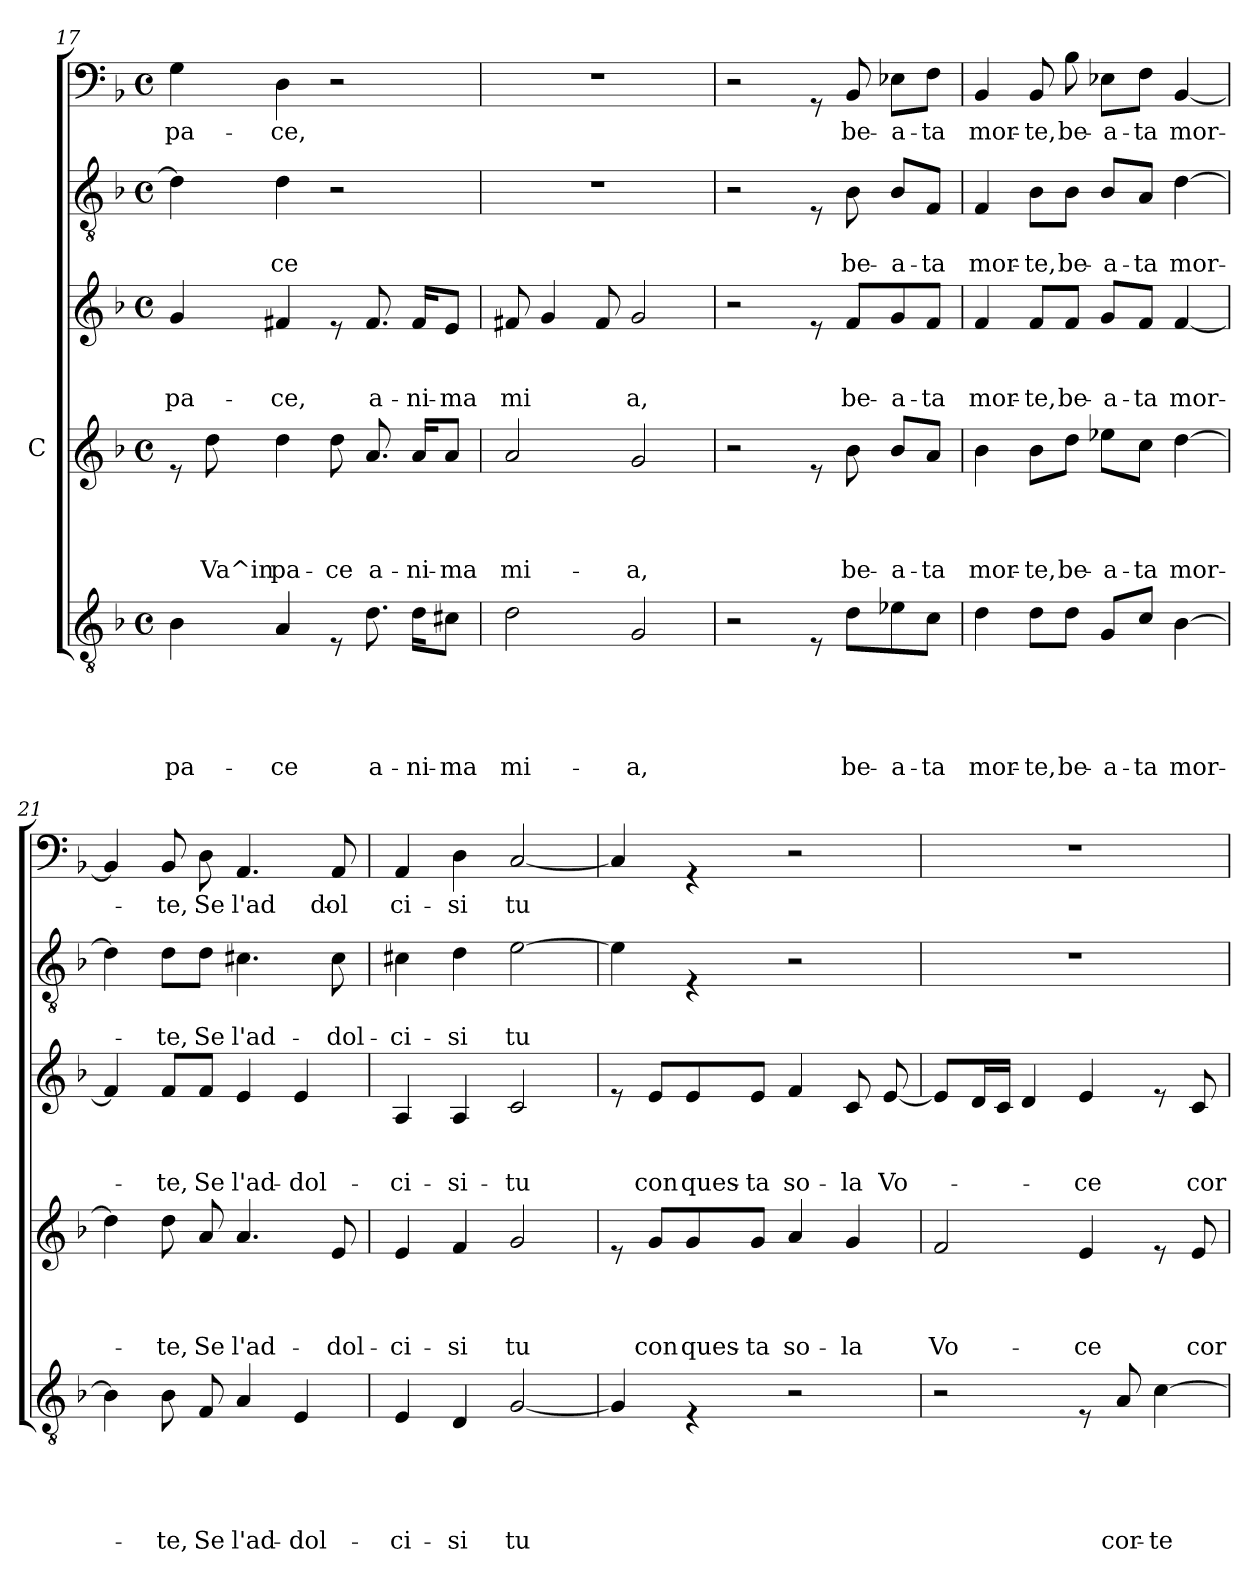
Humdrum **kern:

**kern	**text	**text	**text	**text	**text	**kern	**text	**text	**text	**text	**kern	**text	**text	**text	**kern	**text	**text	**kern	**text
*part5	*part5	*part5	*part5	*part5	*part5	*part4	*part4	*part4	*part4	*part4	*part3	*part3	*part3	*part3	*part2	*part2	*part2	*part1	*part1
*staff5	*staff5	*staff5	*staff5	*staff5	*staff5	*staff4	*staff4	*staff4	*staff4	*staff4	*staff3	*staff3	*staff3	*staff3	*staff2	*staff2	*staff2	*staff1	*staff1
*	*	*	*	*	*	*I"C	*	*	*	*	*	*	*	*	*	*	*	*	*
!!LO:LB:g=z
*clefGv2	*	*	*	*	*	*clefG2	*	*	*	*	*clefG2	*	*	*	*clefGv2	*	*	*clefF4	*
*k[b-]	*	*	*	*	*	*k[b-]	*	*	*	*	*k[b-]	*	*	*	*k[b-]	*	*	*k[b-]	*
*F:	*	*	*	*	*	*F:	*	*	*	*	*F:	*	*	*	*F:	*	*	*F:	*
*M4/4	*	*	*	*	*	*M4/4	*	*	*	*	*M4/4	*	*	*	*M4/4	*	*	*M4/4	*
*met(c)	*	*	*	*	*	*met(c)	*	*	*	*	*met(c)	*	*	*	*met(c)	*	*	*met(c)	*
=17	=17	=17	=17	=17	=17	=17	=17	=17	=17	=17	=17	=17	=17	=17	=17	=17	=17	=17	=17
!	!	!	!	!	!LO:LY:b	!	!	!	!	!	!	!	!	!LO:LY:b	!	!	!	!	!LO:LY:b
4B-\	.	.	.	.	pa-	8re	.	.	.	.	4g/	.	.	pa-	4d\]	.	.	4G\	pa-
!	!	!	!	!	!	!	!	!	!	!LO:LY:b	!	!	!	!	!	!	!	!	!
.	.	.	.	.	.	8dd\	.	.	.	Va^in	.	.	.	.	.	.	.	.	.
!	!	!	!	!	!LO:LY:b	!	!	!	!	!LO:LY:b	!	!	!	!LO:LY:b	!	!	!LO:LY:b	!	!LO:LY:b
4A/	.	.	.	.	-ce	4dd\	.	.	.	pa-	4f#X/	.	.	-ce,	4d\	.	-ce	4D\	-ce,
!	!	!	!	!	!	!	!	!	!	!LO:LY:b	!	!	!	!	!	!	!	!	!
8rE	.	.	.	.	.	8dd\	.	.	.	-ce	8re	.	.	.	2r	.	.	2r	.
!	!	!	!	!	!LO:LY:b	!	!	!	!	!LO:LY:b	!	!	!	!LO:LY:b	!	!	!	!	!
8.d\	.	.	.	.	a-	8.a/	.	.	.	a-	8.f#/	.	.	a-	.	.	.	.	.
!	!	!	!	!	!LO:LY:b	!	!	!	!	!LO:LY:b	!	!	!	!LO:LY:b	!	!	!	!	!
16d\KL	.	.	.	.	-ni-	16a/KL	.	.	.	-ni-	16f#/KL	.	.	-ni-	.	.	.	.	.
!	!	!	!	!	!LO:LY:b	!	!	!	!	!LO:LY:b	!	!	!	!LO:LY:b	!	!	!	!	!
8c#X\J	.	.	.	.	-ma	8a/J	.	.	.	-ma	8e/J	.	.	-ma	.	.	.	.	.
=18	=18	=18	=18	=18	=18	=18	=18	=18	=18	=18	=18	=18	=18	=18	=18	=18	=18	=18	=18
!	!	!	!	!	!LO:LY:b	!	!	!	!	!LO:LY:b	!	!	!	!LO:LY:b	!	!	!	!	!
2d\	.	.	.	.	mi-	2a/	.	.	.	mi-	8f#X/	.	.	mi	1r	.	.	1r	.
.	.	.	.	.	.	.	.	.	.	.	4g/	.	.	.	.	.	.	.	.
.	.	.	.	.	.	.	.	.	.	.	8f#/	.	.	.	.	.	.	.	.
!	!	!	!	!	!LO:LY:b	!	!	!	!	!LO:LY:b	!	!	!	!LO:LY:b	!	!	!	!	!
2G/	.	.	.	.	-a,	2g/	.	.	.	-a,	2g/	.	.	a,	.	.	.	.	.
=19	=19	=19	=19	=19	=19	=19	=19	=19	=19	=19	=19	=19	=19	=19	=19	=19	=19	=19	=19
2r	.	.	.	.	.	2r	.	.	.	.	2r	.	.	.	2r	.	.	2r	.
8rE	.	.	.	.	.	8re	.	.	.	.	8re	.	.	.	8rE	.	.	8rGG	.
!	!	!	!	!	!LO:LY:b	!	!	!	!	!LO:LY:b	!	!	!	!LO:LY:b	!	!	!LO:LY:b	!	!LO:LY:b
8d\L	.	.	.	.	be-	8b-\	.	.	.	be-	8f/L	.	.	be-	8B-\	.	be-	8BB-/	be-
!	!	!	!	!	!LO:LY:b	!	!	!	!	!LO:LY:b	!	!	!	!LO:LY:b	!	!	!LO:LY:b	!	!LO:LY:b
8e-X\	.	.	.	.	-a-	8b-/L	.	.	.	-a-	8g/	.	.	-a-	8B-/L	.	-a-	8E-X\L	-a-
!	!	!	!	!	!LO:LY:b	!	!	!	!	!LO:LY:b	!	!	!	!LO:LY:b	!	!	!LO:LY:b	!	!LO:LY:b
8c\J	.	.	.	.	-ta	8a/J	.	.	.	-ta	8f/J	.	.	-ta	8F/J	.	-ta	8F\J	-ta
=20	=20	=20	=20	=20	=20	=20	=20	=20	=20	=20	=20	=20	=20	=20	=20	=20	=20	=20	=20
!	!	!	!	!	!LO:LY:b	!	!	!	!	!LO:LY:b	!	!	!	!LO:LY:b	!	!	!LO:LY:b	!	!LO:LY:b
4d\	.	.	.	.	mor-	4b-\	.	.	.	mor-	4f/	.	.	mor-	4F/	.	mor-	4BB-/	mor-
!	!	!	!	!	!LO:LY:b	!	!	!	!	!LO:LY:b	!	!	!	!LO:LY:b	!	!	!LO:LY:b	!	!LO:LY:b
8d\L	.	.	.	.	-te,	8b-\L	.	.	.	-te,	8f/L	.	.	-te,	8B-\L	.	-te,	8BB-/	-te,
!	!	!	!	!	!LO:LY:b	!	!	!	!	!LO:LY:b	!	!	!	!LO:LY:b	!	!	!LO:LY:b	!	!LO:LY:b
8d\J	.	.	.	.	be-	8dd\J	.	.	.	be-	8f/J	.	.	be-	8B-\J	.	be-	8B-\	be-
!	!	!	!	!	!LO:LY:b	!	!	!	!	!LO:LY:b	!	!	!	!LO:LY:b	!	!	!LO:LY:b	!	!LO:LY:b
8G/L	.	.	.	.	-a-	8ee-X\L	.	.	.	-a-	8g/L	.	.	-a-	8B-/L	.	-a-	8E-X\L	-a-
!	!	!	!	!	!LO:LY:b	!	!	!	!	!LO:LY:b	!	!	!	!LO:LY:b	!	!	!LO:LY:b	!	!LO:LY:b
8c/J	.	.	.	.	-ta	8cc\J	.	.	.	-ta	8f/J	.	.	-ta	8A/J	.	-ta	8F\J	-ta
!	!	!	!	!	!LO:LY:b	!	!	!	!	!LO:LY:b	!	!	!	!LO:LY:b	!	!	!LO:LY:b	!	!LO:LY:b
[>4B-\	.	.	.	.	mor-	[>4dd\	.	.	.	mor-	[<4f/	.	.	mor-	[>4d\	.	mor-	[<4BB-/	mor-
!!LO:LB:g=z
=21	=21	=21	=21	=21	=21	=21	=21	=21	=21	=21	=21	=21	=21	=21	=21	=21	=21	=21	=21
*	*	*	*	*	*	*	*	*	*	*	*	*	*	*	*	*	*	*^	*
4B-\]	.	.	.	.	.	4dd\]	.	.	.	.	4f/]	.	.	.	4d\]	.	.	4BB-/]	4.ryy	.
!	!	!	!	!	!LO:LY:b	!	!	!	!	!LO:LY:b	!	!	!	!LO:LY:b	!	!	!LO:LY:b	!	!	!LO:LY:b
8B-\	.	.	.	.	-te,	8dd\	.	.	.	-te,	8f/L	.	.	-te,	8d\L	.	-te,	8BB-/	.	-te,
!	!	!	!	!	!LO:LY:b	!	!	!	!	!LO:LY:b	!	!	!	!LO:LY:b	!	!	!LO:LY:b	!	!	!LO:LY:b
8F/	.	.	.	.	Se	8a/	.	.	.	Se	8f/J	.	.	Se	8d\J	.	Se	8ryy	8D\	-Se
!	!	!	!	!	!LO:LY:b	!	!	!	!	!LO:LY:b	!	!	!	!LO:LY:b	!	!	!LO:LY:b	!	!	!LO:LY:b
4A/	.	.	.	.	l'ad-	4.a/	.	.	.	l'ad-	4e/	.	.	l'ad-	4.c#X\	.	l'ad-	4.AA/	4.ryy	l'ad-
!	!	!	!	!	!LO:LY:b	!	!	!	!	!	!	!	!	!LO:LY:b	!	!	!	!	!	!
4E/	.	.	.	.	-dol-	.	.	.	.	.	4e/	.	.	-dol-	.	.	.	.	.	.
!	!	!	!	!	!	!	!	!	!	!LO:LY:b	!	!	!	!	!	!	!LO:LY:b	!	!	!LO:LY:b
.	.	.	.	.	.	8e/	.	.	.	-dol-	.	.	.	.	8c#\	.	-dol-	8ryy	8AA/	dol-
=22	=22	=22	=22	=22	=22	=22	=22	=22	=22	=22	=22	=22	=22	=22	=22	=22	=22	=22	=22	=22
!	!	!	!	!	!LO:LY:b	!	!	!	!	!LO:LY:b	!	!	!	!LO:LY:b	!	!	!LO:LY:b	!	!	!LO:LY:b
*	*	*	*	*	*	*	*	*	*	*	*	*	*	*	*	*	*	*v	*v	*
4E/	.	.	.	.	-ci-	4e/	.	.	.	-ci-	4A/	.	.	-ci-	4c#X\	.	-ci-	4AA/	-ci-
!	!	!	!	!	!LO:LY:b	!	!	!	!	!LO:LY:b	!	!	!	!LO:LY:b	!	!	!LO:LY:b	!	!LO:LY:b
4D/	.	.	.	.	-si	4f/	.	.	.	-si	4A/	.	.	-si-	4d\	.	-si	4D\	-si
!	!	!	!	!	!LO:LY:b	!	!	!	!	!LO:LY:b	!	!	!	!LO:LY:b	!	!	!LO:LY:b	!	!LO:LY:b
[<2G/	.	.	.	.	tu	2g/	.	.	.	tu	2c/	.	.	-tu	[>2e\	.	tu	[<2C/	tu
=23	=23	=23	=23	=23	=23	=23	=23	=23	=23	=23	=23	=23	=23	=23	=23	=23	=23	=23	=23
4G/]	.	.	.	.	.	8re	.	.	.	.	8re	.	.	.	4e\]	.	.	4C/]	.
!	!	!	!	!	!	!	!	!	!	!LO:LY:b	!	!	!	!LO:LY:b	!	!	!	!	!
.	.	.	.	.	.	8g/L	.	.	.	con	8e/L	.	.	con	.	.	.	.	.
!	!	!	!	!	!	!	!	!	!	!LO:LY:b	!	!	!	!LO:LY:b	!	!	!	!	!
4rE	.	.	.	.	.	8g/	.	.	.	ques-	8e/	.	.	ques-	4rE	.	.	4rGG	.
!	!	!	!	!	!	!	!	!	!	!LO:LY:b	!	!	!	!LO:LY:b	!	!	!	!	!
.	.	.	.	.	.	8g/J	.	.	.	-ta	8e/J	.	.	-ta	.	.	.	.	.
!	!	!	!	!	!	!	!	!	!	!LO:LY:b	!	!	!	!LO:LY:b	!	!	!	!	!
2r	.	.	.	.	.	4a/	.	.	.	so-	4f/	.	.	so-	2r	.	.	2r	.
!	!	!	!	!	!	!	!	!	!	!LO:LY:b	!	!	!	!LO:LY:b	!	!	!	!	!
.	.	.	.	.	.	4g/	.	.	.	-la	8c/	.	.	-la	.	.	.	.	.
!	!	!	!	!	!	!	!	!	!	!	!	!	!	!LO:LY:b	!	!	!	!	!
.	.	.	.	.	.	.	.	.	.	.	[<8e/	.	.	Vo-	.	.	.	.	.
=24	=24	=24	=24	=24	=24	=24	=24	=24	=24	=24	=24	=24	=24	=24	=24	=24	=24	=24	=24
!	!	!	!	!	!	!	!	!	!	!LO:LY:b	!	!	!	!	!	!	!	!	!
2r	.	.	.	.	.	2f/	.	.	.	Vo-	8e/L]	.	.	.	1r	.	.	1r	.
.	.	.	.	.	.	.	.	.	.	.	16d/L	.	.	.	.	.	.	.	.
.	.	.	.	.	.	.	.	.	.	.	16c/JJ	.	.	.	.	.	.	.	.
.	.	.	.	.	.	.	.	.	.	.	4d/	.	.	.	.	.	.	.	.
!	!	!	!	!	!	!	!	!	!	!LO:LY:b	!	!	!	!LO:LY:b	!	!	!	!	!
8rE	.	.	.	.	.	4e/	.	.	.	-ce	4e/	.	.	-ce	.	.	.	.	.
!	!	!	!	!	!LO:LY:b	!	!	!	!	!	!	!	!	!	!	!	!	!	!
8A/	.	.	.	.	cor-	.	.	.	.	.	.	.	.	.	.	.	.	.	.
!	!	!	!	!	!LO:LY:b	!	!	!	!	!	!	!	!	!	!	!	!	!	!
[>4c\	.	.	.	.	-te-	8re	.	.	.	.	8re	.	.	.	.	.	.	.	.
!	!	!	!	!	!	!	!	!	!	!LO:LY:b	!	!	!	!LO:LY:b	!	!	!	!	!
.	.	.	.	.	.	8e/	.	.	.	cor-	8c/	.	.	cor-	.	.	.	.	.
=	=	=	=	=	=	=	=	=	=	=	=	=	=	=	=	=	=	=	=
*-	*-	*-	*-	*-	*-	*-	*-	*-	*-	*-	*-	*-	*-	*-	*-	*-	*-	*-	*-
